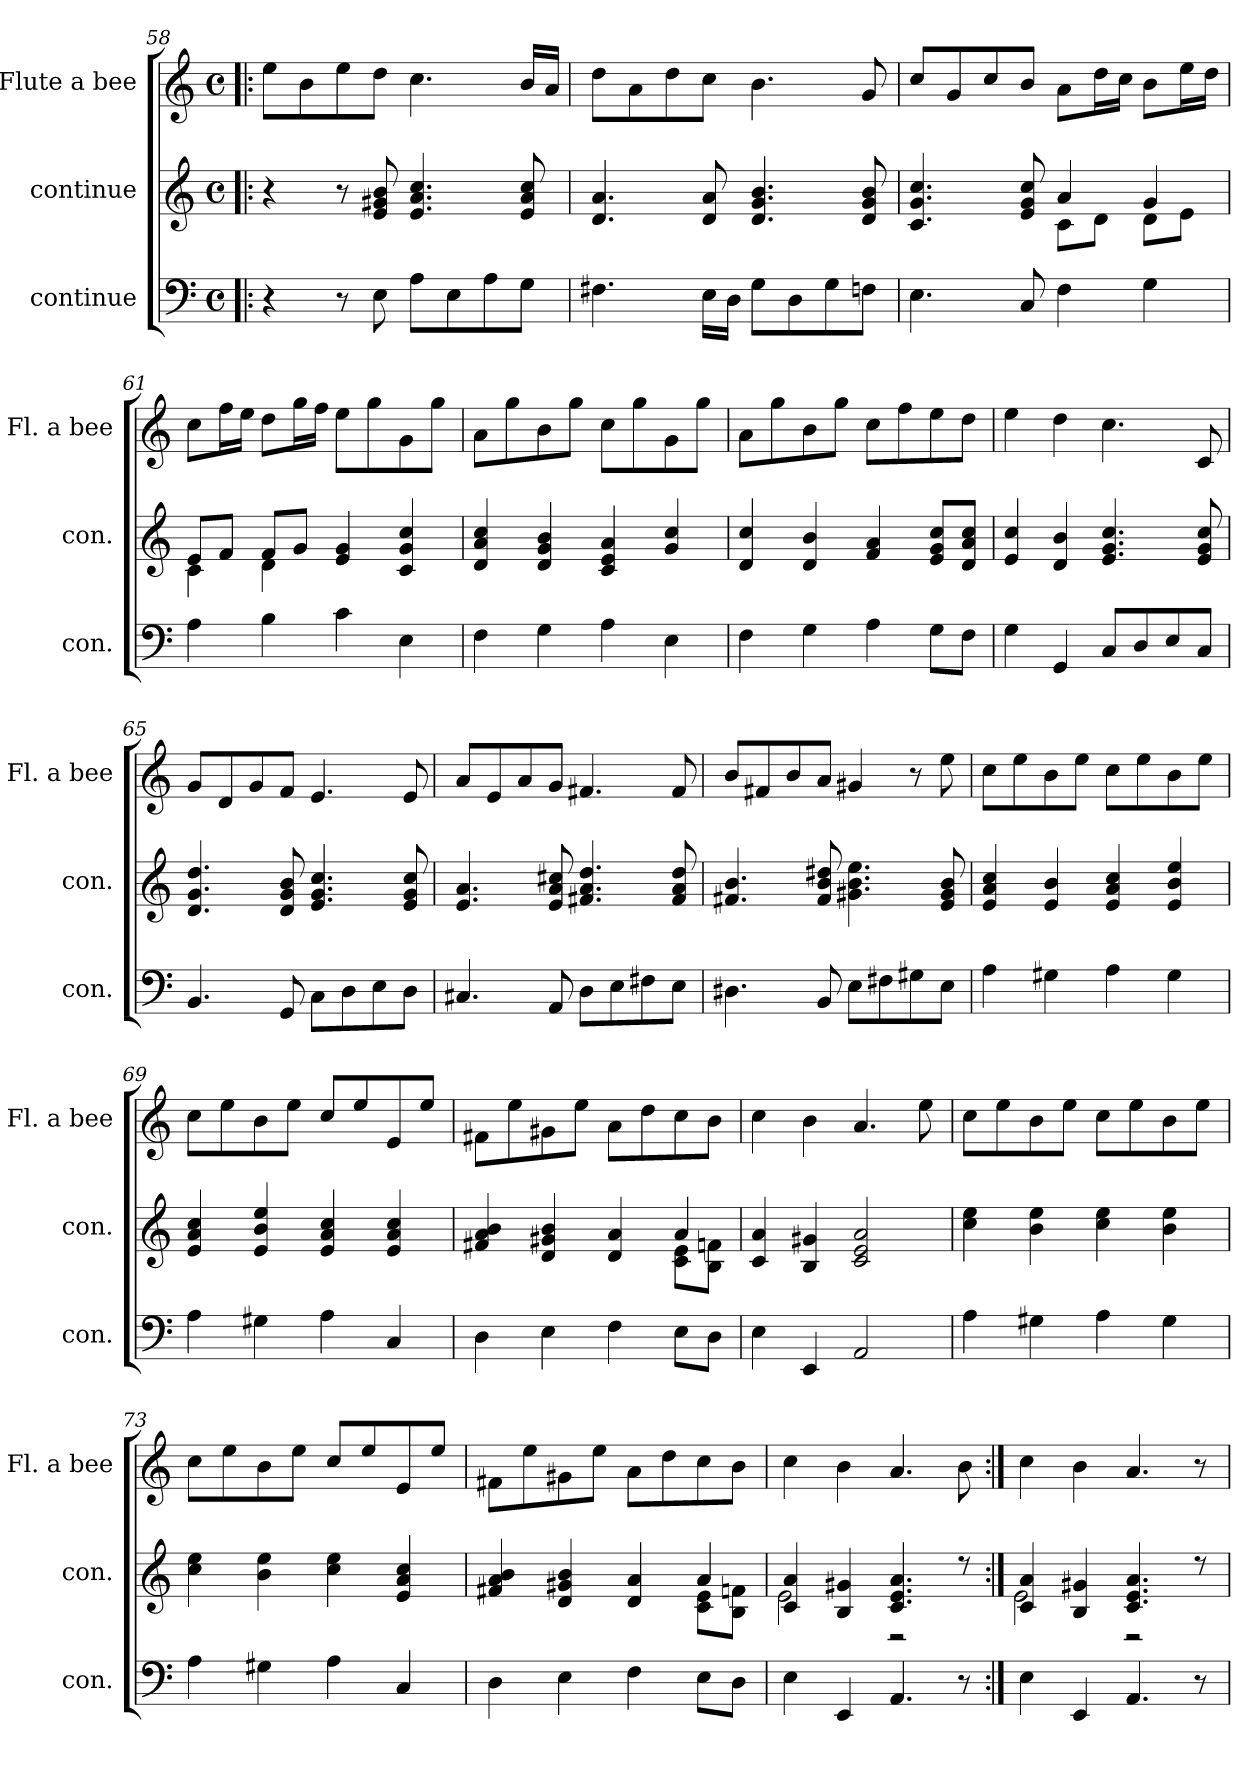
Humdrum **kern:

**kern	**kern	**kern
*part3	*part2	*part1
*staff3	*staff2	*staff1
*I"continue	*I"continue	*I"Flute a bee
*I'con.	*I'con.	*I'Fl. a bee
*clefF4	*clefG2	*clefG2
*k[]	*k[]	*k[]
*M4/4	*M4/4	*M4/4
*met(c)	*met(c)	*met(c)
=58!|:	=58!|:	=58!|:
4r	4r	8ee\L
.	.	8b\
8r	8r	8ee\
8E\	8e/ 8g#X/ 8b/	8dd\J
8A\L	4.e/ 4.a/ 4.cc/	4.cc\
8E\	.	.
8A\	.	.
8G\J	8e/ 8a/ 8cc/	16b/LL
.	.	16a/JJ
=59	=59	=59
4.F#X\	4.d/ 4.a/	8dd\L
.	.	8a\
.	.	8dd\
16E\LL	8d/ 8a/	8cc\J
16D\JJ	.	.
8G\L	4.d/ 4.g/ 4.b/	4.b\
8D\	.	.
8G\	.	.
8Fn\J	8d/ 8g/ 8b/	8g/
=60	=60	=60
*	*^	*
4.E\	2ryy	4.c/ 4.g/ 4.cc/	8cc/L
.	.	.	8g/
.	.	.	8cc/
8C/	.	8e/ 8g/ 8cc/	8b/J
4F\	4a/	8c\L	8a\L
.	.	8d\J	16dd\L
.	.	.	16cc\JJ
4G\	4g/	8d\L	8b\L
.	.	8e\J	16ee\L
.	.	.	16dd\JJ
!!LO:LB:g=z
=61	=61	=61	=61
4A\	8e/L	4c\	8cc\L
.	8f/J	.	16ff\L
.	.	.	16ee\JJ
4B\	8f/L	4d\	8dd\L
.	8g/J	.	16gg\L
.	.	.	16ff\JJ
4c\	4e/ 4g/	2ryy	8ee\L
.	.	.	8gg\
4E\	4c/ 4g/ 4cc/	.	8g\
.	.	.	8gg\J
*	*v	*v	*
=62	=62	=62
4F\	4d/ 4a/ 4cc/	8a\L
.	.	8gg\
4G\	4d/ 4g/ 4b/	8b\
.	.	8gg\J
4A\	4c/ 4e/ 4a/	8cc\L
.	.	8gg\
4E\	4g/ 4cc/	8g\
.	.	8gg\J
=63	=63	=63
4F\	4d/ 4cc/	8a\L
.	.	8gg\
4G\	4d/ 4b/	8b\
.	.	8gg\J
4A\	4f/ 4a/	8cc\L
.	.	8ff\
8G\L	8e/ 8g/ 8cc/L	8ee\
8F\J	8d/ 8a/ 8cc/J	8dd\J
=64	=64	=64
4G\	4e/ 4cc/	4ee\
4GG/	4d/ 4b/	4dd\
8C/L	4.e/ 4.g/ 4.cc/	4.cc\
8D/	.	.
8E/	.	.
8C/J	8e/ 8g/ 8cc/	8c/
!!LO:LB:g=z
=65	=65	=65
4.BB/	4.d/ 4.g/ 4.dd/	8g/L
.	.	8d/
.	.	8g/
8GG/	8d/ 8g/ 8b/	8f/J
8C\L	4.e/ 4.g/ 4.cc/	4.e/
8D\	.	.
8E\	.	.
8D\J	8e/ 8g/ 8cc/	8e/
=66	=66	=66
4.C#X/	4.e/ 4.a/	8a/L
.	.	8e/
.	.	8a/
8AA/	8e/ 8a/ 8cc#X/	8g/J
8D\L	4.f#X/ 4.a/ 4.dd/	4.f#X/
8E\	.	.
8F#X\	.	.
8E\J	8f#/ 8a/ 8dd/	8f#/
=67	=67	=67
4.D#X\	4.f#X/ 4.b/	8b/L
.	.	8f#X/
.	.	8b/
8BB/	8f#/ 8b/ 8dd#X/	8a/J
8E\L	4.g#X\ 4.b\ 4.ee\	4g#X/
8F#X\	.	.
8G#X\	.	8r
8E\J	8e/ 8g#/ 8b/	8ee\
=68	=68	=68
4A\	4e/ 4a/ 4cc/	8cc\L
.	.	8ee\
4G#X\	4e/ 4b/	8b\
.	.	8ee\J
4A\	4e/ 4a/ 4cc/	8cc\L
.	.	8ee\
4G#\	4e/ 4b/ 4ee/	8b\
.	.	8ee\J
!!LO:PB:g=z
=69	=69	=69
4A\	4e/ 4a/ 4cc/	8cc\L
.	.	8ee\
4G#X\	4e/ 4b/ 4ee/	8b\
.	.	8ee\J
4A\	4e/ 4a/ 4cc/	8cc/L
.	.	8ee/
4C/	4e/ 4a/ 4cc/	8e/
.	.	8ee/J
=70	=70	=70
*	*^	*
4D\	4f#X/ 4a/ 4b/	2.ryy	8f#X\L
.	.	.	8ee\
4E\	4d/ 4g#X/ 4b/	.	8g#X\
.	.	.	8ee\J
4F\	4d/ 4a/	.	8a\L
.	.	.	8dd\
8E\L	4a/	8c\ 8e\L	8cc\
8D\J	.	8B\ 8fn\J	8b\J
*	*v	*v	*
=71	=71	=71
4E\	4c/ 4a/	4cc\
4EE/	4B/ 4g#X/	4b\
2AA/	2c/ 2e/ 2a/	4.a/
.	.	8ee\
=72	=72	=72
4A\	4cc\ 4ee\	8cc\L
.	.	8ee\
4G#X\	4b\ 4ee\	8b\
.	.	8ee\J
4A\	4cc\ 4ee\	8cc\L
.	.	8ee\
4G#\	4b\ 4ee\	8b\
.	.	8ee\J
=73	=73	=73
4A\	4cc\ 4ee\	8cc\L
.	.	8ee\
4G#X\	4b\ 4ee\	8b\
.	.	8ee\J
4A\	4cc\ 4ee\	8cc/L
.	.	8ee/
4C/	4e/ 4a/ 4cc/	8e/
.	.	8ee/J
!!LO:LB:g=z
=74	=74	=74
*	*^	*
4D\	4f#X/ 4a/ 4b/	2.ryy	8f#X\L
.	.	.	8ee\
4E\	4d/ 4g#X/ 4b/	.	8g#X\
.	.	.	8ee\J
4F\	4d/ 4a/	.	8a\L
.	.	.	8dd\
8E\L	4a/	8c\ 8e\L	8cc\
8D\J	.	8B\ 8fn\J	8b\J
=75	=75	=75	=75
4E\	4c/ 4a/	2e\	4cc\
4EE/	4B/ 4g#X/	.	4b\
4.AA/	4.c/ 4.e/ 4.a/	2r	4.a/
8r	8r	.	8b\
=76:|!	=76:|!	=76:|!	=76:|!
4E\	4c/ 4a/	2e\	4cc\
4EE/	4B/ 4g#X/	.	4b\
4.AA/	4.c/ 4.e/ 4.a/	2r	4.a/
8r	8r	.	8r
*	*v	*v	*
=	=	=
*-	*-	*-
